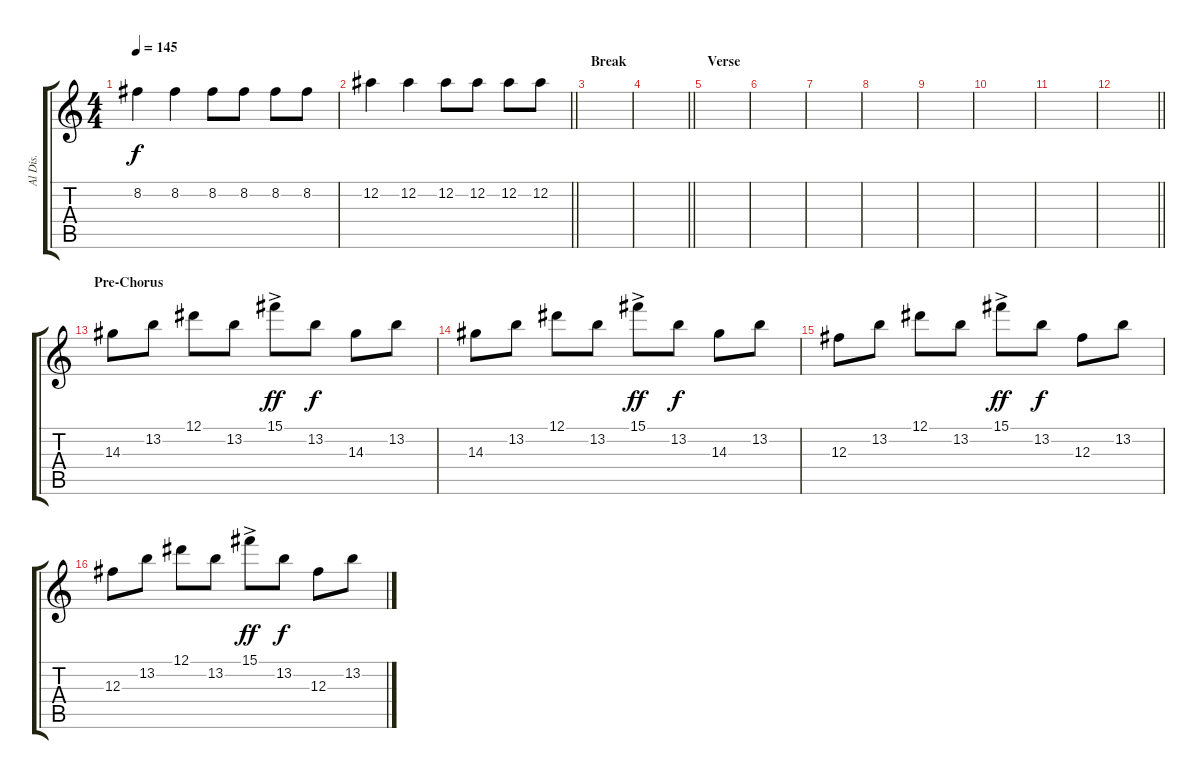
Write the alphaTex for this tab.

\track ("Al Dis." "Al Dis.") {instrument distortionguitar}
\staff {score tabs}
\tuning (Eb4 Bb3 Gb3 Db3 Ab2 Db2) {hide}
\ts (4 4)
\tempo 145
\clef g2
\ks c
8.2.4{dy f} 8.2.4 8.2.8 8.2.8 8.2.8 8.2.8 |
\barLineRight lightlight
12.2.4 12.2.4 12.2.8 12.2.8 12.2.8 12.2.8 |
\section ("" "Break")
|
\barLineRight lightlight
|
\section ("" "Verse")
|
|
|
|
|
|
|
\barLineRight lightlight
|
\section ("" "Pre-Chorus")
14.3.8{volume 8} 13.2.8 12.1.8 13.2.8 15.1{ac}.8{dy ff} 13.2.8{dy f} 14.3.8 13.2.8 |
14.3.8 13.2.8 12.1.8 13.2.8 15.1{ac}.8{dy ff} 13.2.8{dy f} 14.3.8 13.2.8 |
12.3.8 13.2.8 12.1.8 13.2.8 15.1{ac}.8{dy ff} 13.2.8{dy f} 12.3.8 13.2.8 |
12.3.8 13.2.8 12.1.8 13.2.8 15.1{ac}.8{dy ff} 13.2.8{dy f} 12.3.8 13.2.8
